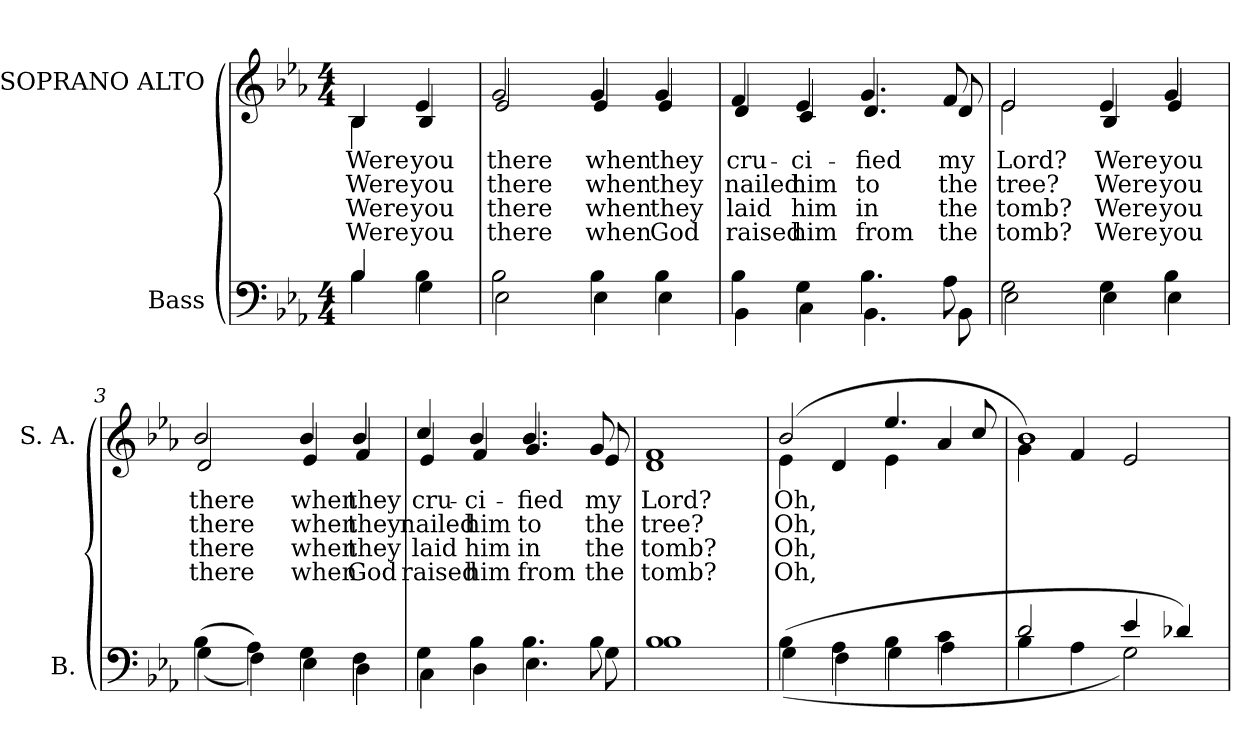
**kern	**kern	**text	**text	**text	**text
*part2	*part1	*part1	*part1	*part1	*part1
*staff2	*staff1	*staff1	*staff1	*staff1	*staff1
*I"Bass	*I"SOPRANO ALTO	*	*	*	*
*I'B.	*I'S. A.	*	*	*	*
!!LO:PB:g=z
*clefF4	*clefG2	*	*	*	*
*k[b-e-a-]	*k[b-e-a-]	*	*	*	*
*E-:	*E-:	*	*	*	*
*M4/4	*M4/4	*	*	*	*
=	=	=	=	=	=
*^	*	*	*	*	*
!	!	!LO:TX:b:cj:t=1	!	!	!	!
!	!	!LO:TX:b:cj:t=2	!	!	!	!
!	!	!LO:TX:b:cj:t=3	!	!	!	!
!	!	!LO:TX:b:cj:t=4	!	!	!	!
!	!	!	!LO:LY:b:color=#000000	!LO:LY:b:color=#000000	!LO:LY:b:color=#000000	!LO:LY:b:color=#000000
*	*	*^	*	*	*	*
4B-i/	4B-i\	4B-i/	4B-i\	Were	Were	Were	Were
!	!	!	!	!LO:LY:b:color=#000000	!LO:LY:b:color=#000000	!LO:LY:b:color=#000000	!LO:LY:b:color=#000000
4B-i\	4Gi\	4e-i/	4B-i/	you	you	you	you
=	=	=	=	=	=	=	=
!	!	!	!	!LO:LY:b:color=#000000	!LO:LY:b:color=#000000	!LO:LY:b:color=#000000	!LO:LY:b:color=#000000
2B-i\	2E-i\	2gi/	2e-i/	there	there	there	there
!	!	!	!	!LO:LY:b:color=#000000	!LO:LY:b:color=#000000	!LO:LY:b:color=#000000	!LO:LY:b:color=#000000
4B-i\	4E-i\	4gi/	4e-i/	when	when	when	when
!	!	!	!	!LO:LY:b:color=#000000	!LO:LY:b:color=#000000	!LO:LY:b:color=#000000	!LO:LY:b:color=#000000
4B-i\	4E-i\	4gi/	4e-i/	they	they	they	God
=1	=1	=1	=1	=1	=1	=1	=1
!	!	!	!	!LO:LY:b:color=#000000	!LO:LY:b:color=#000000	!LO:LY:b:color=#000000	!LO:LY:b:color=#000000
4B-i\	4BB-i\	4fi/	4di/	cru-	nailed	laid	raised
!	!	!	!	!LO:LY:b:color=#000000	!LO:LY:b:color=#000000	!LO:LY:b:color=#000000	!LO:LY:b:color=#000000
4Gi\	4Ci\	4e-i/	4ci/	-ci-	him	him	him
!	!	!	!	!LO:LY:b:color=#000000	!LO:LY:b:color=#000000	!LO:LY:b:color=#000000	!LO:LY:b:color=#000000
4.B-i\	4.BB-i\	4.gi/	4.di/	-fied	to	in	from
!	!	!	!	!LO:LY:b:color=#000000	!LO:LY:b:color=#000000	!LO:LY:b:color=#000000	!LO:LY:b:color=#000000
8A-i\	8BB-i\	8fi/	8di/	my	the	the	the
=2	=2	=2	=2	=2	=2	=2	=2
!	!	!	!	!LO:LY:b:color=#000000	!LO:LY:b:color=#000000	!LO:LY:b:color=#000000	!LO:LY:b:color=#000000
2Gi\	2E-i\	2e-i/	2e-i\	Lord?	tree?	tomb?	tomb?
!	!	!	!	!LO:LY:b:color=#000000	!LO:LY:b:color=#000000	!LO:LY:b:color=#000000	!LO:LY:b:color=#000000
4Gi\	4E-i\	4e-i/	4B-i/	Were	Were	Were	Were
!	!	!	!	!LO:LY:b:color=#000000	!LO:LY:b:color=#000000	!LO:LY:b:color=#000000	!LO:LY:b:color=#000000
4B-i\	4E-i\	4gi/	4e-i/	you	you	you	you
!!LO:LB:g=z	!!
=3	=3	=3	=3	=3	=3	=3	=3
!	!	!	!	!LO:LY:b:color=#000000	!LO:LY:b:color=#000000	!LO:LY:b:color=#000000	!LO:LY:b:color=#000000
(4B-i\	(4Gi\	2b-i/	2di/	there	there	there	there
4A-i\)	4Fi\)	.	.	.	.	.	.
!	!	!	!	!LO:LY:b:color=#000000	!LO:LY:b:color=#000000	!LO:LY:b:color=#000000	!LO:LY:b:color=#000000
4Gi\	4E-i\	4b-i/	4e-i/	when	when	when	when
!	!	!	!	!LO:LY:b:color=#000000	!LO:LY:b:color=#000000	!LO:LY:b:color=#000000	!LO:LY:b:color=#000000
4Fi\	4Di\	4b-i/	4fi/	they	they	they	God
=4	=4	=4	=4	=4	=4	=4	=4
!	!	!	!	!LO:LY:b:color=#000000	!LO:LY:b:color=#000000	!LO:LY:b:color=#000000	!LO:LY:b:color=#000000
4Gi\	4Ci\	4cci/	4e-i/	cru-	nailed	laid	raised
!	!	!	!	!LO:LY:b:color=#000000	!LO:LY:b:color=#000000	!LO:LY:b:color=#000000	!LO:LY:b:color=#000000
4B-i\	4Di\	4b-i/	4fi/	-ci-	him	him	him
!	!	!	!	!LO:LY:b:color=#000000	!LO:LY:b:color=#000000	!LO:LY:b:color=#000000	!LO:LY:b:color=#000000
4.B-i\	4.E-i\	4.b-i/	4.gi/	-fied	to	in	from
!	!	!	!	!LO:LY:b:color=#000000	!LO:LY:b:color=#000000	!LO:LY:b:color=#000000	!LO:LY:b:color=#000000
8B-i\	8Gi\	8gi/	8e-i/	my	the	the	the
=5	=5	=5	=5	=5	=5	=5	=5
!	!	!	!	!LO:LY:b:color=#000000	!LO:LY:b:color=#000000	!LO:LY:b:color=#000000	!LO:LY:b:color=#000000
1B-i	1B-i	1fi	1di	Lord?	tree?	tomb?	tomb?
=6	=6	=6	=6	=6	=6	=6	=6
!	!	!	!	!LO:LY:b:color=#000000	!LO:LY:b:color=#000000	!LO:LY:b:color=#000000	!LO:LY:b:color=#000000
(4B-i\	(4Gi\	(2b-i/	4e-i\	Oh,	Oh,	Oh,	Oh,
4A-i\	4Fi\	.	4di/	.	.	.	.
4B-i\	4Gi\	4.ee-i/	4e-i\	.	.	.	.
4ci\	4A-i\	.	4a-i/	.	.	.	.
.	.	8cci/	.	.	.	.	.
!!LO:LB:g=z	!!
=7	=7	=7	=7	=7	=7	=7	=7
2di/	4B-i\	1b-i)	4gi\	.	.	.	.
.	4A-i\	.	4fi/	.	.	.	.
4e-i/	2Gi\)	.	2e-i/	.	.	.	.
4d-Xi/)	.	.	.	.	.	.	.
*v	*v	*	*	*	*	*	*
*	*v	*v	*	*	*	*
=	=	=	=	=	=
*-	*-	*-	*-	*-	*-
